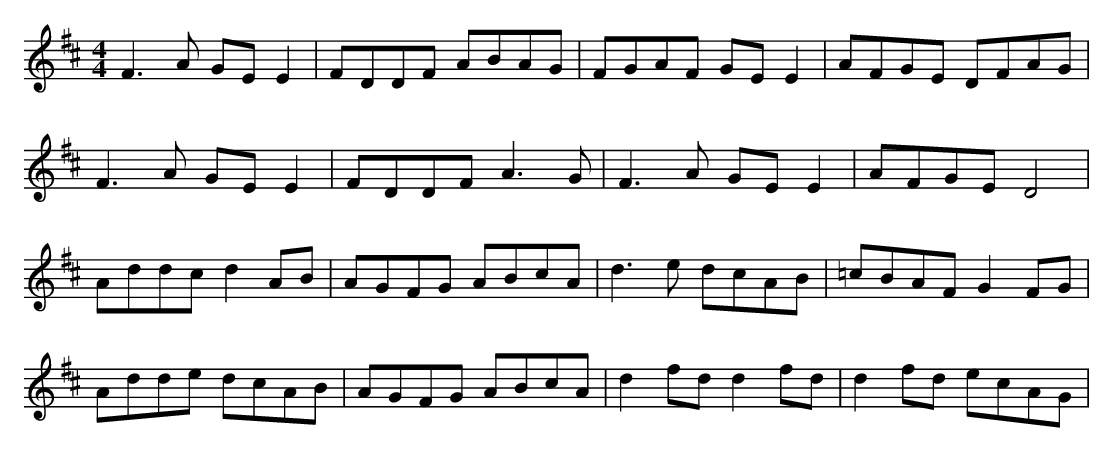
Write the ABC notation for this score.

X:1
M:4/4
K:D
F3A GEE2|FDDF ABAG|FGAF GEE2|AFGE DFAG|
F3A GEE2|FDDF A3G|F3A GEE2|AFGE D4|
Addc d2AB|AGFG ABcA|d3e dcAB|=cBAF G2FG|
Adde dcAB|AGFG ABcA|d2fd d2fd|d2fd ecAG|
